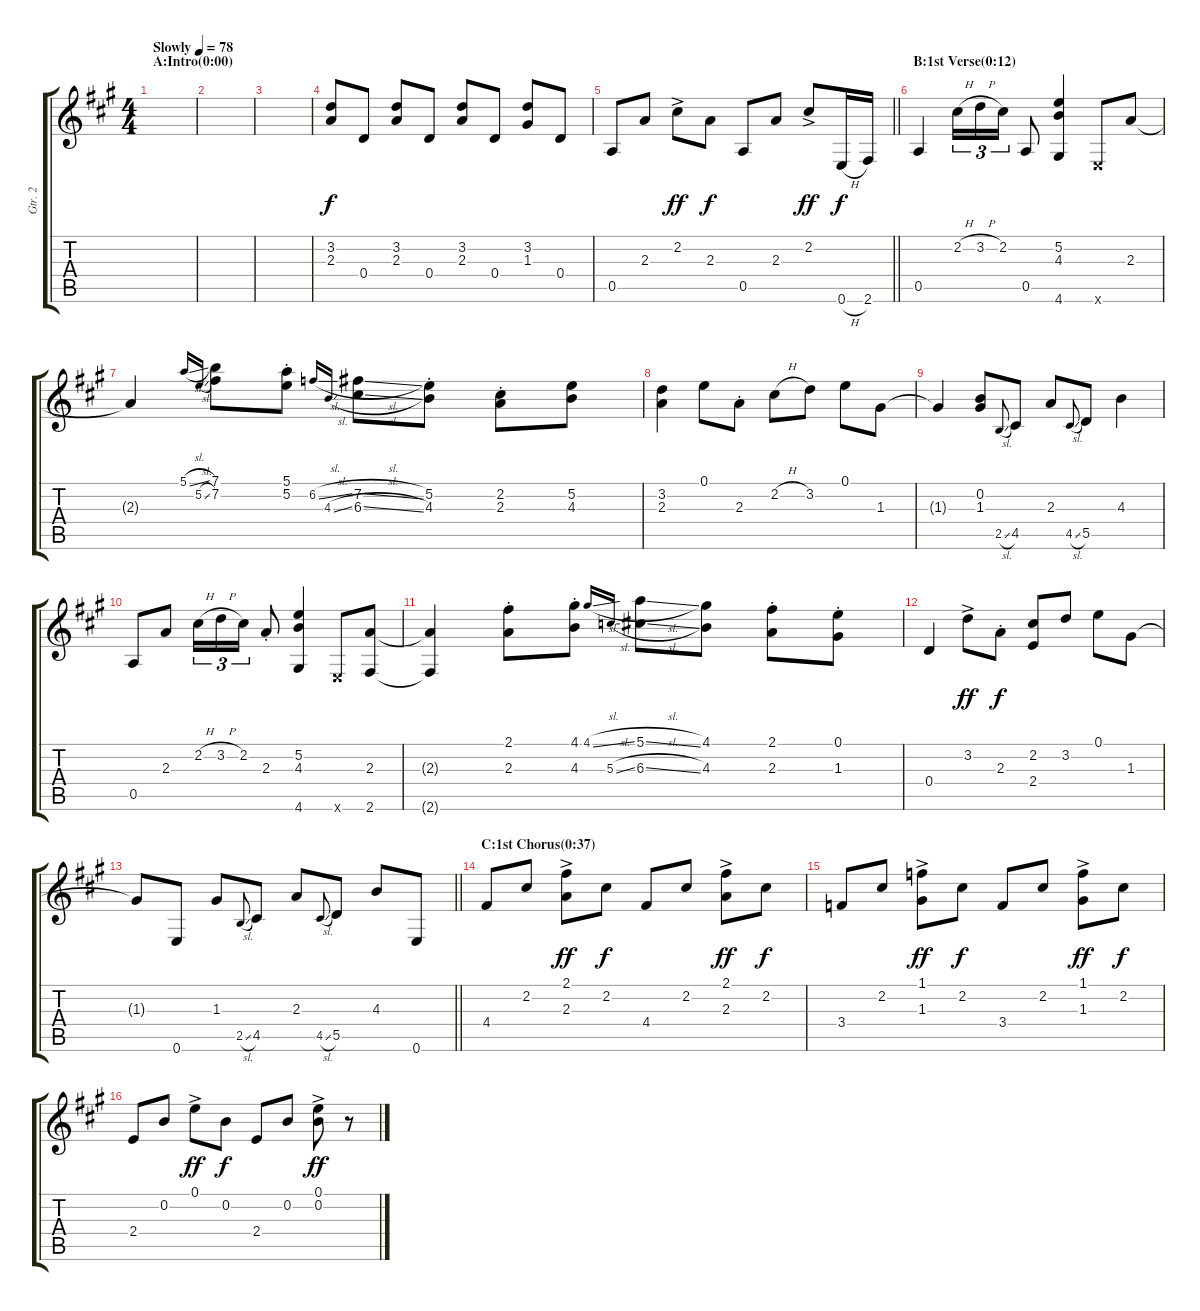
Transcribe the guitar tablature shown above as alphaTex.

\track ("Gtr. 2" "Gtr. 2") {instrument acousticguitarsteel}
\staff {score tabs}
\tuning (E4 B3 G3 D3 A2 E2) {hide}
\ts (4 4)
\section ("" "A:Intro(0:00)")
\tempo (78 "Slowly")
\clef g2
\ks a
|
|
|
(3.2 2.3).8 0.4.8 (3.2 2.3).8 0.4.8 (3.2 2.3).8 0.4.8 (3.2 1.3).8 0.4.8 |
\barLineRight lightlight
0.5.8 2.3.8 2.2{ac}.8{dy ff} 2.3.8{dy f} 0.5.8 2.3.8 2.2{ac}.8{dy ff} 0.6{h}.16{dy f} 2.6.16 |
\section ("" "B:1st Verse(0:12)")
0.5.4 2.2{h}.16{tu (3 2)} 3.2{h}.16{tu (3 2)} 2.2.16{tu (3 2)} 0.5.8 (5.2 4.3 4.6).4 0.6{x}.8 2.3.8 |
2.3{t}.4 5.1{sl}.16{gr onbeat} 5.2{sl}.16{gr onbeat} (7.1 7.2).8 (5.1{st} 5.2{st}).8 6.2{sl}.16{gr onbeat} 4.3{sl}.16{gr onbeat} (7.2{sl} 6.3{sl}).8 (5.2{st} 4.3{st}).8 (2.2{st} 2.3{st}).8 (5.2 4.3).8 |
(3.2 2.3).4 0.1.8 2.3{st}.8 2.2{h}.8 3.2.8 0.1.8 1.3.8 |
1.3{t}.4 (0.2 1.3).8 2.5{sl}.8{gr onbeat} 4.5.8 2.3.8 4.5{sl}.8{gr onbeat} 5.5.8 4.3.4 |
0.5.8 2.3.8 2.2{h}.16{tu (3 2)} 3.2{h}.16{tu (3 2)} 2.2.16{tu (3 2)} 2.3{st}.8 (5.2 4.3 4.6).4 0.6{x}.8 (2.3 2.6).8 |
(2.3{t} 2.6{t}).4 (2.1{st} 2.3{st}).8 (4.1{st} 4.3{st}).8 4.1{sl}.16{gr onbeat} 5.3{sl}.16{gr onbeat} (5.1{sl} 6.3{sl}).8 (4.1 4.3).8 (2.1{st} 2.3{st}).8 (0.1{st} 1.3{st}).8 |
0.4.4 3.2{ac}.8{dy ff} 2.3{st}.8{dy f} (2.2 2.4).8 3.2.8 0.1.8 1.3.8 |
\barLineRight lightlight
1.3{t}.8 0.6.8 1.3.8 2.5{sl}.8{gr onbeat} 4.5.8 2.3.8 4.5{sl}.8{gr onbeat} 5.5.8 4.3.8 0.6.8 |
\section ("" "C:1st Chorus(0:37)")
4.4.8 2.2.8 (2.1{ac} 2.3{ac}).8{dy ff} 2.2.8{dy f} 4.4.8 2.2.8 (2.1{ac} 2.3{ac}).8{dy ff} 2.2.8{dy f} |
3.4.8 2.2.8 (1.1{ac} 1.3{ac}).8{dy ff} 2.2.8{dy f} 3.4.8 2.2.8 (1.1{ac} 1.3{ac}).8{dy ff} 2.2.8{dy f} |
2.4.8 0.2.8 0.1{ac}.8{dy ff} 0.2.8{dy f} 2.4.8 0.2.8 (0.1{ac} 0.2{ac}).8{dy ff} r.8
